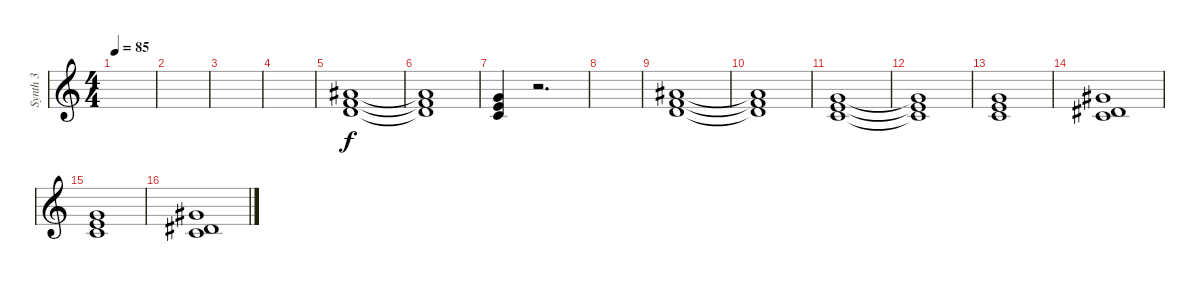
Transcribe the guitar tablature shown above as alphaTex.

\track ("Synth 3" "Synth 3") {instrument pad8sweep}
\staff {score}
\tuning (E4 B3 G3 D3 A2 E2) {hide}
\ts (4 4)
\tempo 85
\clef g2
\ks c
|
|
|
|
(6.1 6.2 7.3).1{instrument pad8sweep} |
(6.1{t} 6.2{t} 7.3{t}).1 |
(3.1 5.2 5.3).4 r.2{d} |
|
(6.1 6.2 7.3).1 |
(6.1{t} 6.2{t} 7.3{t}).1 |
(3.1 5.2 5.3).1 |
(3.1{t} 5.2{t} 5.3{t}).1 |
(3.1 5.2 5.3).1 |
(4.1 4.2 5.3).1 |
(3.1 5.2 5.3).1 |
(4.1 4.2 5.3).1
